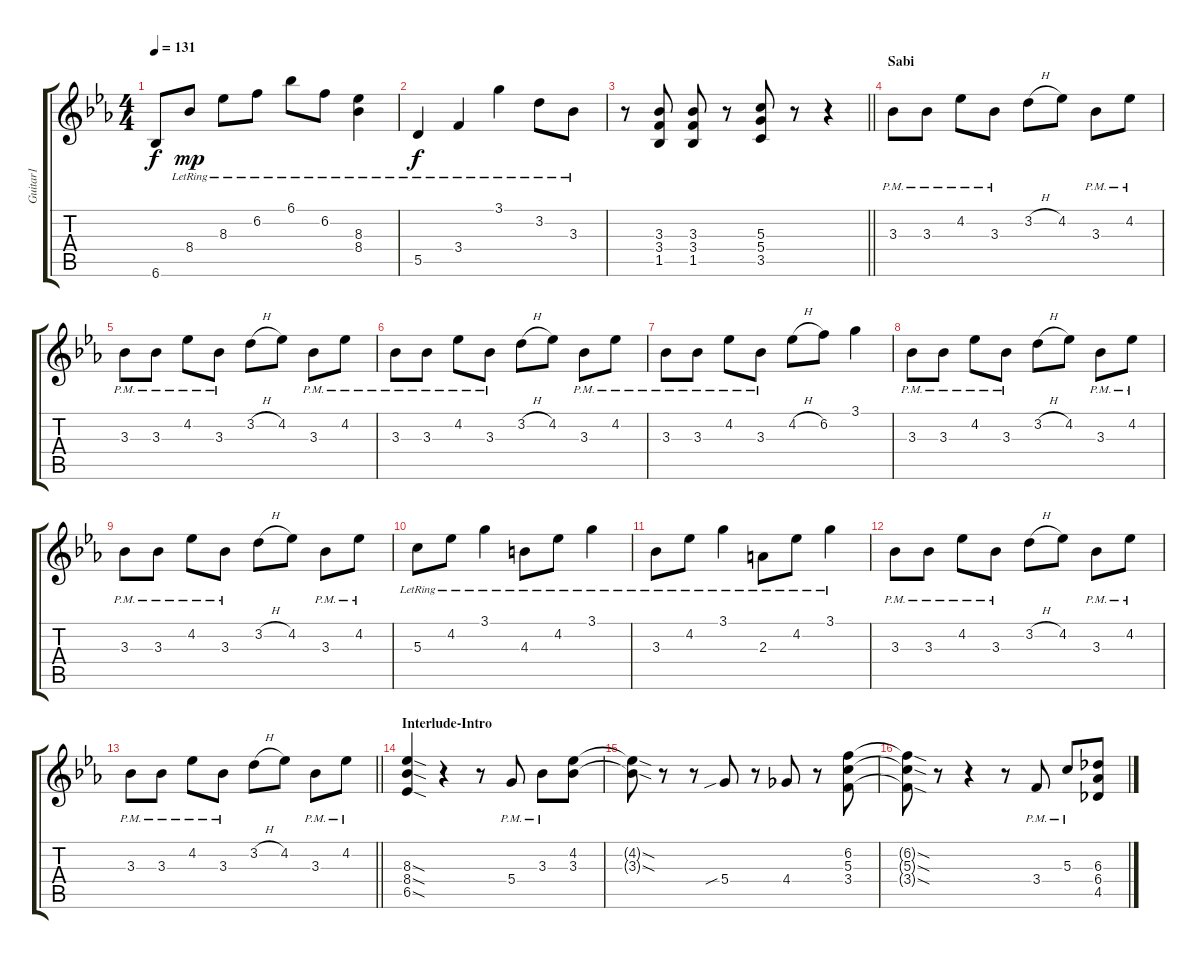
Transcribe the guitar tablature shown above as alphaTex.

\track ("Guitar1" "Guitar1") {instrument overdrivenguitar}
\staff {score tabs}
\tuning (E4 B3 G3 D3 A2 E2) {hide}
\ts (4 4)
\tempo 131
\clef g2
\ks eb
6.6{t}.8{dy f} 8.4{lr}.8{dy mp} 8.3{lr}.8 6.2{lr}.8 6.1{lr}.8 6.2{lr}.8 (8.3{lr} 8.4{lr}).4 |
5.5{lr}.4{dy f} 3.4{lr}.4 3.1{lr}.4 3.2{lr}.8 3.3{lr}.8 |
\barLineRight lightlight
r.8 (3.3 3.4 1.5).8 (3.3 3.4 1.5).8 r.8 (5.3 5.4 3.5).8 r.8 r.4 |
\section ("" "Sabi")
3.3{pm}.8 3.3{pm}.8 4.2{pm}.8 3.3{pm}.8 3.2{h}.8 4.2.8 3.3{pm}.8 4.2{pm}.8 |
3.3{pm}.8 3.3{pm}.8 4.2{pm}.8 3.3{pm}.8 3.2{h}.8 4.2.8 3.3{pm}.8 4.2{pm}.8 |
3.3{pm}.8 3.3{pm}.8 4.2{pm}.8 3.3{pm}.8 3.2{h}.8 4.2.8 3.3{pm}.8 4.2{pm}.8 |
3.3{pm}.8 3.3{pm}.8 4.2{pm}.8 3.3{pm}.8 4.2{h}.8 6.2.8 3.1.4 |
3.3{pm}.8 3.3{pm}.8 4.2{pm}.8 3.3{pm}.8 3.2{h}.8 4.2.8 3.3{pm}.8 4.2{pm}.8 |
3.3{pm}.8 3.3{pm}.8 4.2{pm}.8 3.3{pm}.8 3.2{h}.8 4.2.8 3.3{pm}.8 4.2{pm}.8 |
5.3{lr}.8 4.2{lr}.8 3.1{lr}.4 4.3{lr}.8 4.2{lr}.8 3.1{lr}.4 |
3.3{lr}.8 4.2{lr}.8 3.1{lr}.4 2.3{lr}.8 4.2{lr}.8 3.1{lr}.4 |
3.3{pm}.8 3.3{pm}.8 4.2{pm}.8 3.3{pm}.8 3.2{h}.8 4.2.8 3.3{pm}.8 4.2{pm}.8 |
\barLineRight lightlight
3.3{pm}.8 3.3{pm}.8 4.2{pm}.8 3.3{pm}.8 3.2{h}.8 4.2.8 3.3{pm}.8 4.2{pm}.8 |
\section ("" "Interlude-Intro")
(8.3{sod} 8.4{sod} 6.5{sod}).4 r.4 r.8 5.4{pm}.8 3.3{pm}.8 (4.2 3.3).8 |
(4.2{sod t} 3.3{sod t}).8 r.8 r.8 5.4{sib}.8 r.8 4.4.8 r.8 (6.2 5.3 3.4).8 |
(6.2{sod t} 5.3{sod t} 3.4{sod t}).8 r.8 r.4 r.8 3.4{pm}.8 5.3{pm}.8 (6.3 6.4 4.5).8
